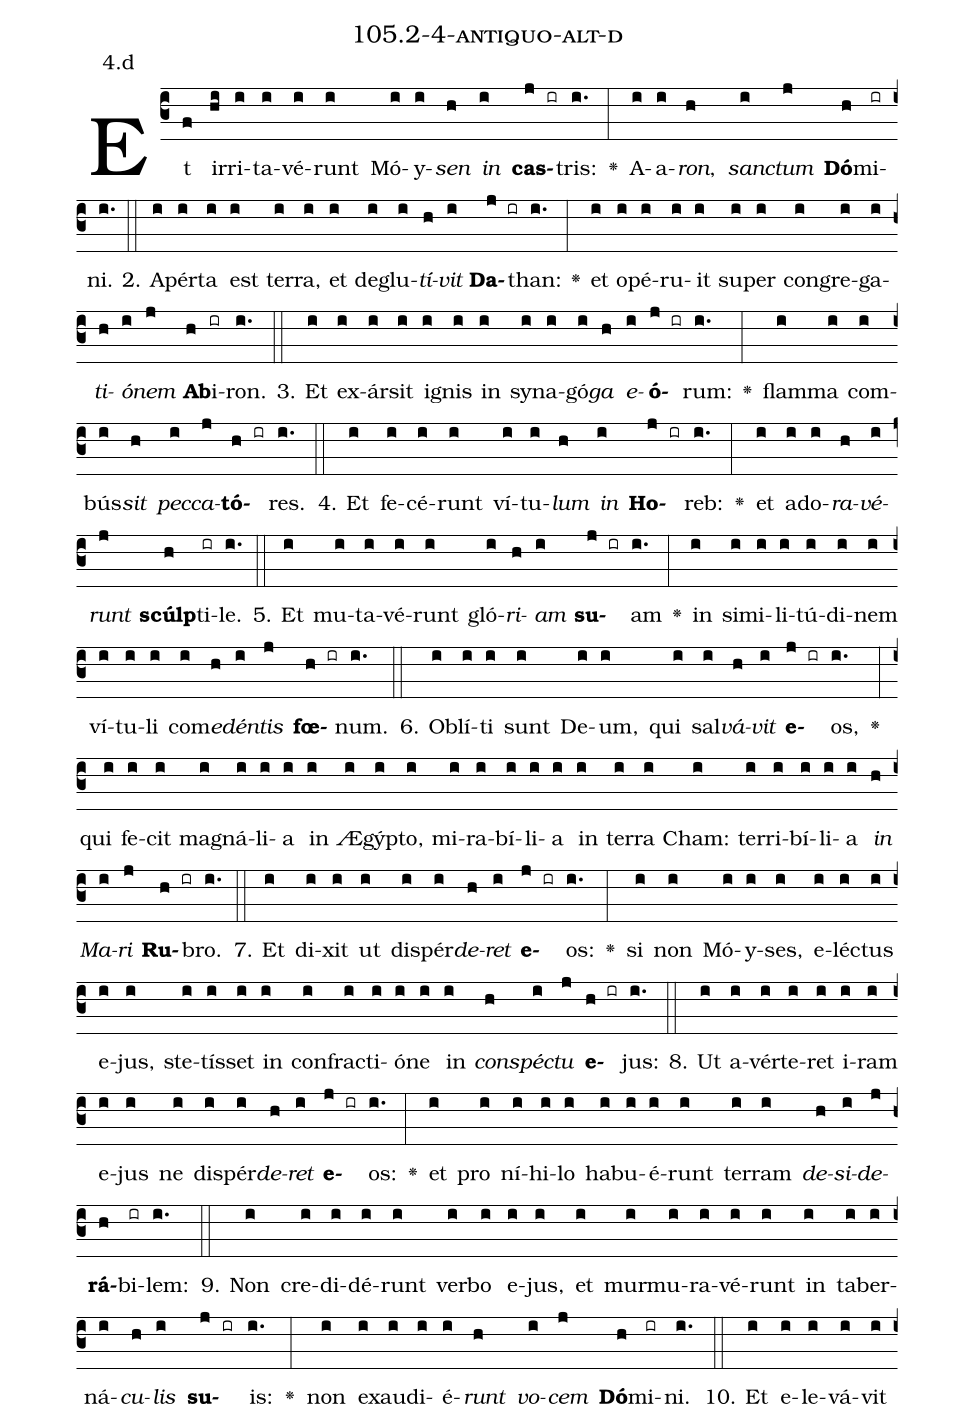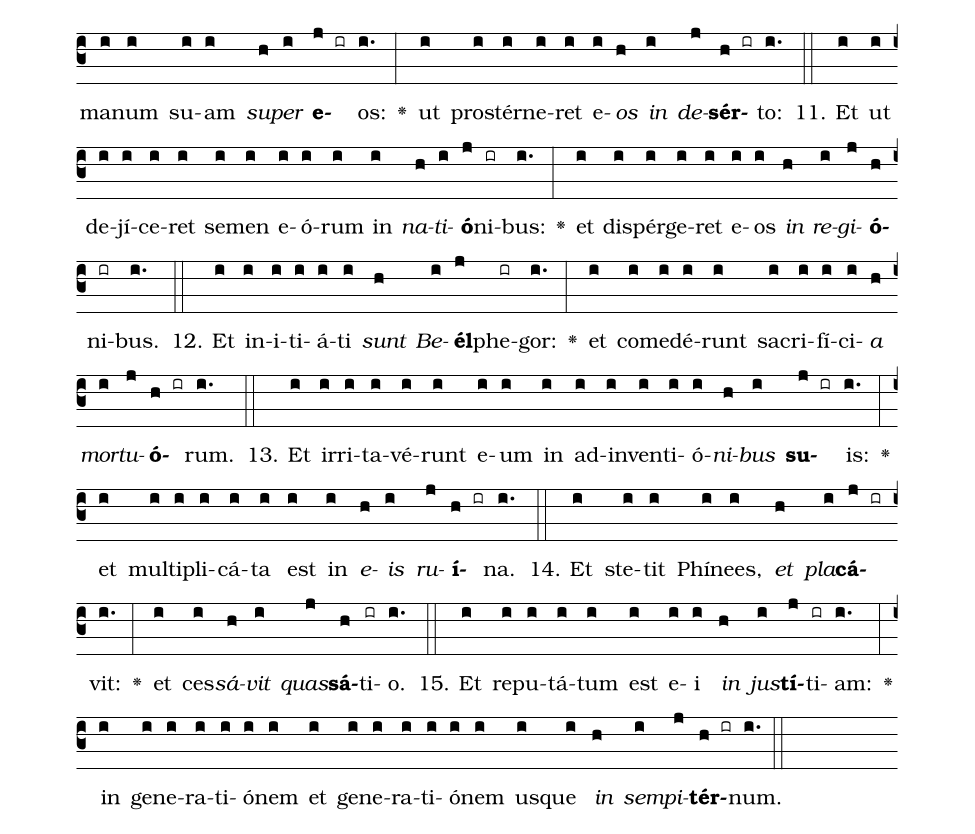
name: 105.2-4-antiquo-alt-d;
annotation: 4.d;
%%
(c3)Et(f) ir(hi)ri(i)ta(i)vé(i)runt(i) Mó(i)y(i)<i>sen</i>(h) <i>in</i>(i) <b>cas</b>(j ir)tris:(i.) <v>\greheightstar</v>(:) A(i)a(i)<i>ron</i>,(h) <i>sanc</i>(i)<i>tum</i>(j) <b>Dó</b>(h)mi(ir)ni.(i.) (::)
2. A(i)pér(i)ta(i) est(i) ter(i)ra,(i) et(i) de(i)glu(i)<i>tí</i>(h)<i>vit</i>(i) <b>Da</b>(j ir)than:(i.) <v>\greheightstar</v>(:) et(i) o(i)pé(i)ru(i)it(i) su(i)per(i) con(i)gre(i)ga(i)<i>ti</i>(h)<i>ó</i>(i)<i>nem</i>(j) <b>Ab</b>(h)i(ir)ron.(i.) (::)
3. Et(i) ex(i)ár(i)sit(i) i(i)gnis(i) in(i) sy(i)na(i)gó(i)<i>ga</i>(h) <i>e</i>(i)<b>ó</b>(j ir)rum:(i.) <v>\greheightstar</v>(:) flam(i)ma(i) com(i)bús(i)<i>sit</i>(h) <i>pec</i>(i)<i>ca</i>(j)<b>tó</b>(h ir)res.(i.) (::)
4. Et(i) fe(i)cé(i)runt(i) ví(i)tu(i)<i>lum</i>(h) <i>in</i>(i) <b>Ho</b>(j ir)reb:(i.) <v>\greheightstar</v>(:) et(i) ad(i)o(i)<i>ra</i>(h)<i>vé</i>(i)<i>runt</i>(j) <b>scúlp</b>(h)ti(ir)le.(i.) (::)
5. Et(i) mu(i)ta(i)vé(i)runt(i) gló(i)<i>ri</i>(h)<i>am</i>(i) <b>su</b>(j ir)am(i.) <v>\greheightstar</v>(:) in(i) si(i)mi(i)li(i)tú(i)di(i)nem(i) ví(i)tu(i)li(i) com(i)<i>e</i>(h)<i>dén</i>(i)<i>tis</i>(j) <b>fœ</b>(h ir)num.(i.) (::)
6. Ob(i)lí(i)ti(i) sunt(i) De(i)um,(i) qui(i) sal(i)<i>vá</i>(h)<i>vit</i>(i) <b>e</b>(j ir)os,(i.) <v>\greheightstar</v>(:) qui(i) fe(i)cit(i) ma(i)gná(i)li(i)a(i) in(i) Æ(i)gýp(i)to,(i) mi(i)ra(i)bí(i)li(i)a(i) in(i) ter(i)ra(i) Cham:(i) ter(i)ri(i)bí(i)li(i)a(i) <i>in</i>(h) <i>Ma</i>(i)<i>ri</i>(j) <b>Ru</b>(h ir)bro.(i.) (::)
7. Et(i) di(i)xit(i) ut(i) dis(i)pér(i)<i>de</i>(h)<i>ret</i>(i) <b>e</b>(j ir)os:(i.) <v>\greheightstar</v>(:) si(i) non(i) Mó(i)y(i)ses,(i) e(i)léc(i)tus(i) e(i)jus,(i) ste(i)tís(i)set(i) in(i) con(i)frac(i)ti(i)ó(i)ne(i) in(i) <i>con</i>(h)<i>spéc</i>(i)<i>tu</i>(j) <b>e</b>(h ir)jus:(i.) (::)
8. Ut(i) a(i)vér(i)te(i)ret(i) i(i)ram(i) e(i)jus(i) ne(i) dis(i)pér(i)<i>de</i>(h)<i>ret</i>(i) <b>e</b>(j ir)os:(i.) <v>\greheightstar</v>(:) et(i) pro(i) ní(i)hi(i)lo(i) ha(i)bu(i)é(i)runt(i) ter(i)ram(i) <i>de</i>(h)<i>si</i>(i)<i>de</i>(j)<b>rá</b>(h)bi(ir)lem:(i.) (::)
9. Non(i) cre(i)di(i)dé(i)runt(i) ver(i)bo(i) e(i)jus,(i) et(i) mur(i)mu(i)ra(i)vé(i)runt(i) in(i) ta(i)ber(i)ná(i)<i>cu</i>(h)<i>lis</i>(i) <b>su</b>(j ir)is:(i.) <v>\greheightstar</v>(:) non(i) ex(i)au(i)di(i)é(i)<i>runt</i>(h) <i>vo</i>(i)<i>cem</i>(j) <b>Dó</b>(h)mi(ir)ni.(i.) (::)
10. Et(i) e(i)le(i)vá(i)vit(i) ma(i)num(i) su(i)am(i) <i>su</i>(h)<i>per</i>(i) <b>e</b>(j ir)os:(i.) <v>\greheightstar</v>(:) ut(i) pro(i)stér(i)ne(i)ret(i) e(i)<i>os</i>(h) <i>in</i>(i) <i>de</i>(j)<b>sér</b>(h ir)to:(i.) (::)
11. Et(i) ut(i) de(i)jí(i)ce(i)ret(i) se(i)men(i) e(i)ó(i)rum(i) in(i) <i>na</i>(h)<i>ti</i>(i)<b>ó</b>(j)ni(ir)bus:(i.) <v>\greheightstar</v>(:) et(i) di(i)spér(i)ge(i)ret(i) e(i)os(i) <i>in</i>(h) <i>re</i>(i)<i>gi</i>(j)<b>ó</b>(h)ni(ir)bus.(i.) (::)
12. Et(i) in(i)i(i)ti(i)á(i)ti(i) <i>sunt</i>(h) <i>Be</i>(i)<b>él</b>(j)phe(ir)gor:(i.) <v>\greheightstar</v>(:) et(i) com(i)e(i)dé(i)runt(i) sa(i)cri(i)fí(i)ci(i)<i>a</i>(h) <i>mor</i>(i)<i>tu</i>(j)<b>ó</b>(h ir)rum.(i.) (::)
13. Et(i) ir(i)ri(i)ta(i)vé(i)runt(i) e(i)um(i) in(i) ad(i)in(i)ven(i)ti(i)ó(i)<i>ni</i>(h)<i>bus</i>(i) <b>su</b>(j ir)is:(i.) <v>\greheightstar</v>(:) et(i) mul(i)ti(i)pli(i)cá(i)ta(i) est(i) in(i) <i>e</i>(h)<i>is</i>(i) <i>ru</i>(j)<b>í</b>(h ir)na.(i.) (::)
14. Et(i) ste(i)tit(i) Phí(i)nees,(i) <i>et</i>(h) <i>pla</i>(i)<b>cá</b>(j ir)vit:(i.) <v>\greheightstar</v>(:) et(i) ces(i)<i>sá</i>(h)<i>vit</i>(i) <i>quas</i>(j)<b>sá</b>(h)ti(ir)o.(i.) (::)
15. Et(i) re(i)pu(i)tá(i)tum(i) est(i) e(i)i(i) <i>in</i>(h) <i>jus</i>(i)<b>tí</b>(j)ti(ir)am:(i.) <v>\greheightstar</v>(:) in(i) ge(i)ne(i)ra(i)ti(i)ó(i)nem(i) et(i) ge(i)ne(i)ra(i)ti(i)ó(i)nem(i) us(i)que(i) <i>in</i>(h) <i>sem</i>(i)<i>pi</i>(j)<b>tér</b>(h ir)num.(i.) (::)
